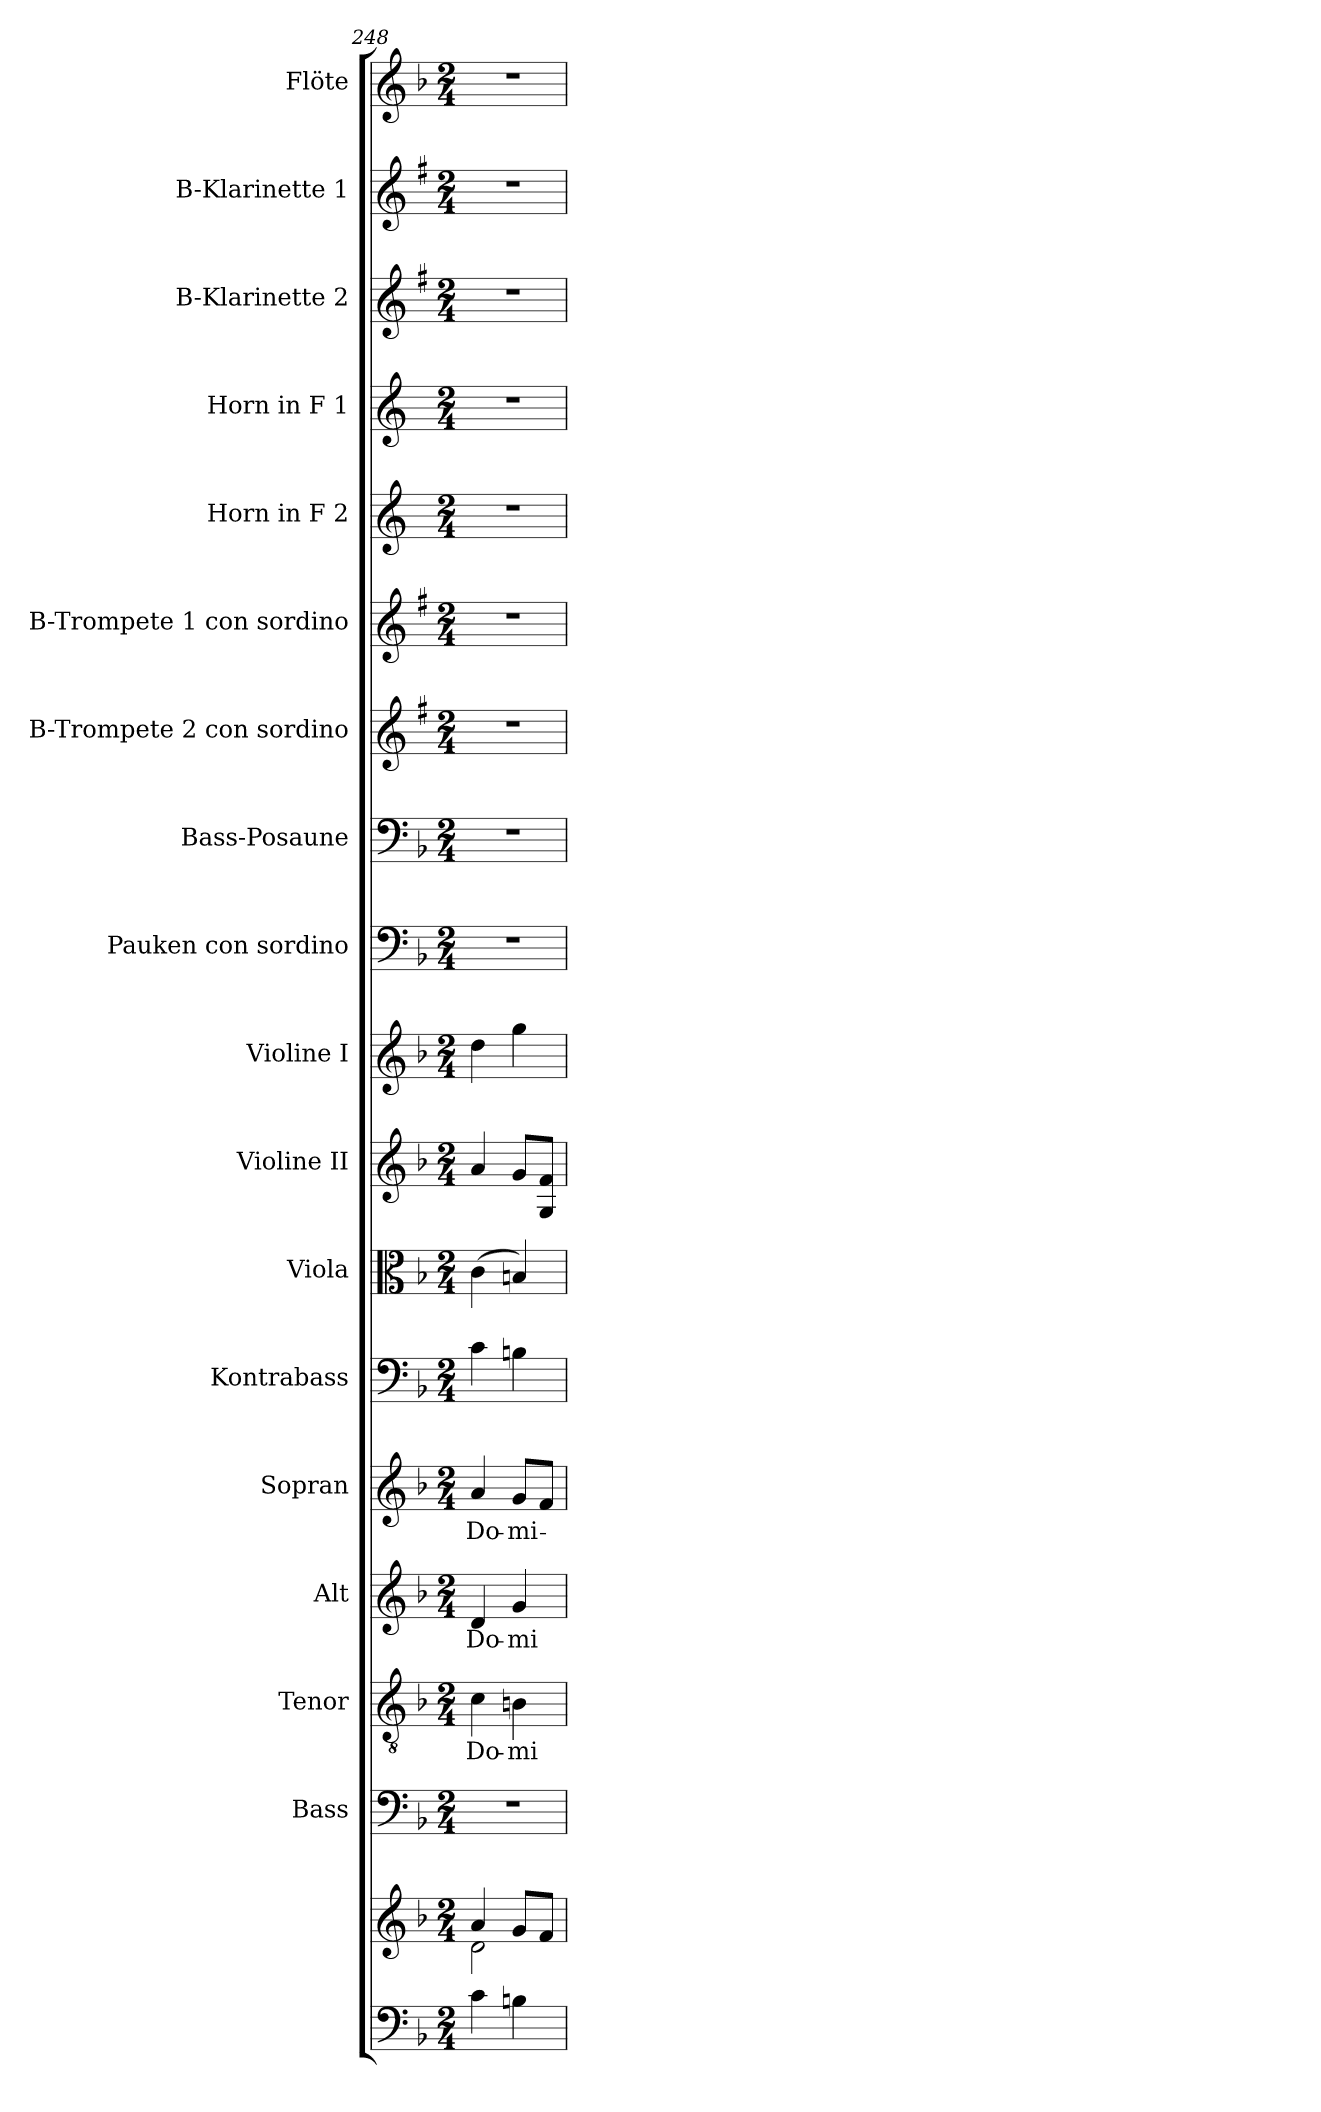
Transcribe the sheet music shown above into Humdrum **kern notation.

**kern	**kern	**kern	**kern	**text	**kern	**text	**kern	**text	**kern	**kern	**kern	**kern	**kern	**kern	**kern	**kern	**kern	**kern	**kern	**kern	**kern
*part18	*part18	*part17	*part16	*part16	*part15	*part15	*part14	*part14	*part13	*part12	*part11	*part10	*part9	*part8	*part7	*part6	*part5	*part4	*part3	*part2	*part1
*staff19	*staff18	*staff17	*staff16	*staff16	*staff15	*staff15	*staff14	*staff14	*staff13	*staff12	*staff11	*staff10	*staff9	*staff8	*staff7	*staff6	*staff5	*staff4	*staff3	*staff2	*staff1
*	*	*I"Bass	*I"Tenor	*	*I"Alt	*	*I"Sopran	*	*I"Kontrabass	*I"Viola	*I"Violine II	*I"Violine I	*I"Pauken con sordino	*I"Bass-Posaune	*I"B-Trompete 2 con sordino	*I"B-Trompete 1 con sordino	*I"Horn in F 2	*I"Horn in F 1	*I"B-Klarinette 2	*I"B-Klarinette 1	*I"Flöte
*	*	*I'B.	*I'T.	*	*I'A.	*	*I'S.	*	*I'Kb.	*I'Vla.	*I'Vl. II	*I'Vl. I	*I'Pk.	*I'B. Pos.	*I'B Trp. 2	*I'B Trp. 1	*	*	*I'B Kl. 2	*I'B Kl. 1	*I'Fl.
*clefF4	*clefG2	*clefF4	*clefGv2	*	*clefG2	*	*clefG2	*	*clefF4	*clefC3	*clefG2	*clefG2	*clefF4	*clefF4	*clefG2	*clefG2	*clefG2	*clefG2	*clefG2	*clefG2	*clefG2
*	*	*	*	*	*	*	*	*	*ITrd7c12	*	*	*	*	*	*ITrd1c2	*ITrd1c2	*ITrd4c7	*ITrd4c7	*ITrd1c2	*ITrd1c2	*
*k[b-]	*k[b-]	*k[b-]	*k[b-]	*	*k[b-]	*	*k[b-]	*	*k[b-]	*k[b-]	*k[b-]	*k[b-]	*k[b-]	*k[b-]	*k[b-]	*k[b-]	*k[b-]	*k[b-]	*k[b-]	*k[b-]	*k[b-]
*F:	*F:	*F:	*F:	*	*F:	*	*F:	*	*F:	*F:	*F:	*F:	*F:	*F:	*F:	*F:	*F:	*F:	*F:	*F:	*F:
*M2/4	*M2/4	*M2/4	*M2/4	*	*M2/4	*	*M2/4	*	*M2/4	*M2/4	*M2/4	*M2/4	*M2/4	*M2/4	*M2/4	*M2/4	*M2/4	*M2/4	*M2/4	*M2/4	*M2/4
=248	=248	=248	=248	=248	=248	=248	=248	=248	=248	=248	=248	=248	=248	=248	=248	=248	=248	=248	=248	=248	=248
*	*^	*	*	*	*	*	*	*	*	*	*	*	*	*	*	*	*	*	*	*	*
!	!	!	!	!	!LO:LY:b	!	!LO:LY:b	!	!LO:LY:b	!	!	!	!	!	!	!	!	!	!	!	!	!
4c\	4a/	2d\	2r	4c\	Do-	4d/	Do-	4a/	Do-	4C\	(>4c\	4a/	4dd\	2r	2r	2r	2r	2r	2r	2r	2r	2r
!	!	!	!	!	!LO:LY:b	!	!LO:LY:b	!	!LO:LY:b	!	!	!	!	!	!	!	!	!	!	!	!	!
4Bn\	8g/L	.	.	4Bn\	-mi-	4g/	-mi-	8g/L	-mi-	4BBn\	4Bn/)	8g/L	4gg\	.	.	.	.	.	.	.	.	.
.	8f/J	.	.	.	.	.	.	8f/J	.	.	.	8G/ 8f/J	.	.	.	.	.	.	.	.	.	.
*	*v	*v	*	*	*	*	*	*	*	*	*	*	*	*	*	*	*	*	*	*	*	*
=	=	=	=	=	=	=	=	=	=	=	=	=	=	=	=	=	=	=	=	=	=
*-	*-	*-	*-	*-	*-	*-	*-	*-	*-	*-	*-	*-	*-	*-	*-	*-	*-	*-	*-	*-	*-
